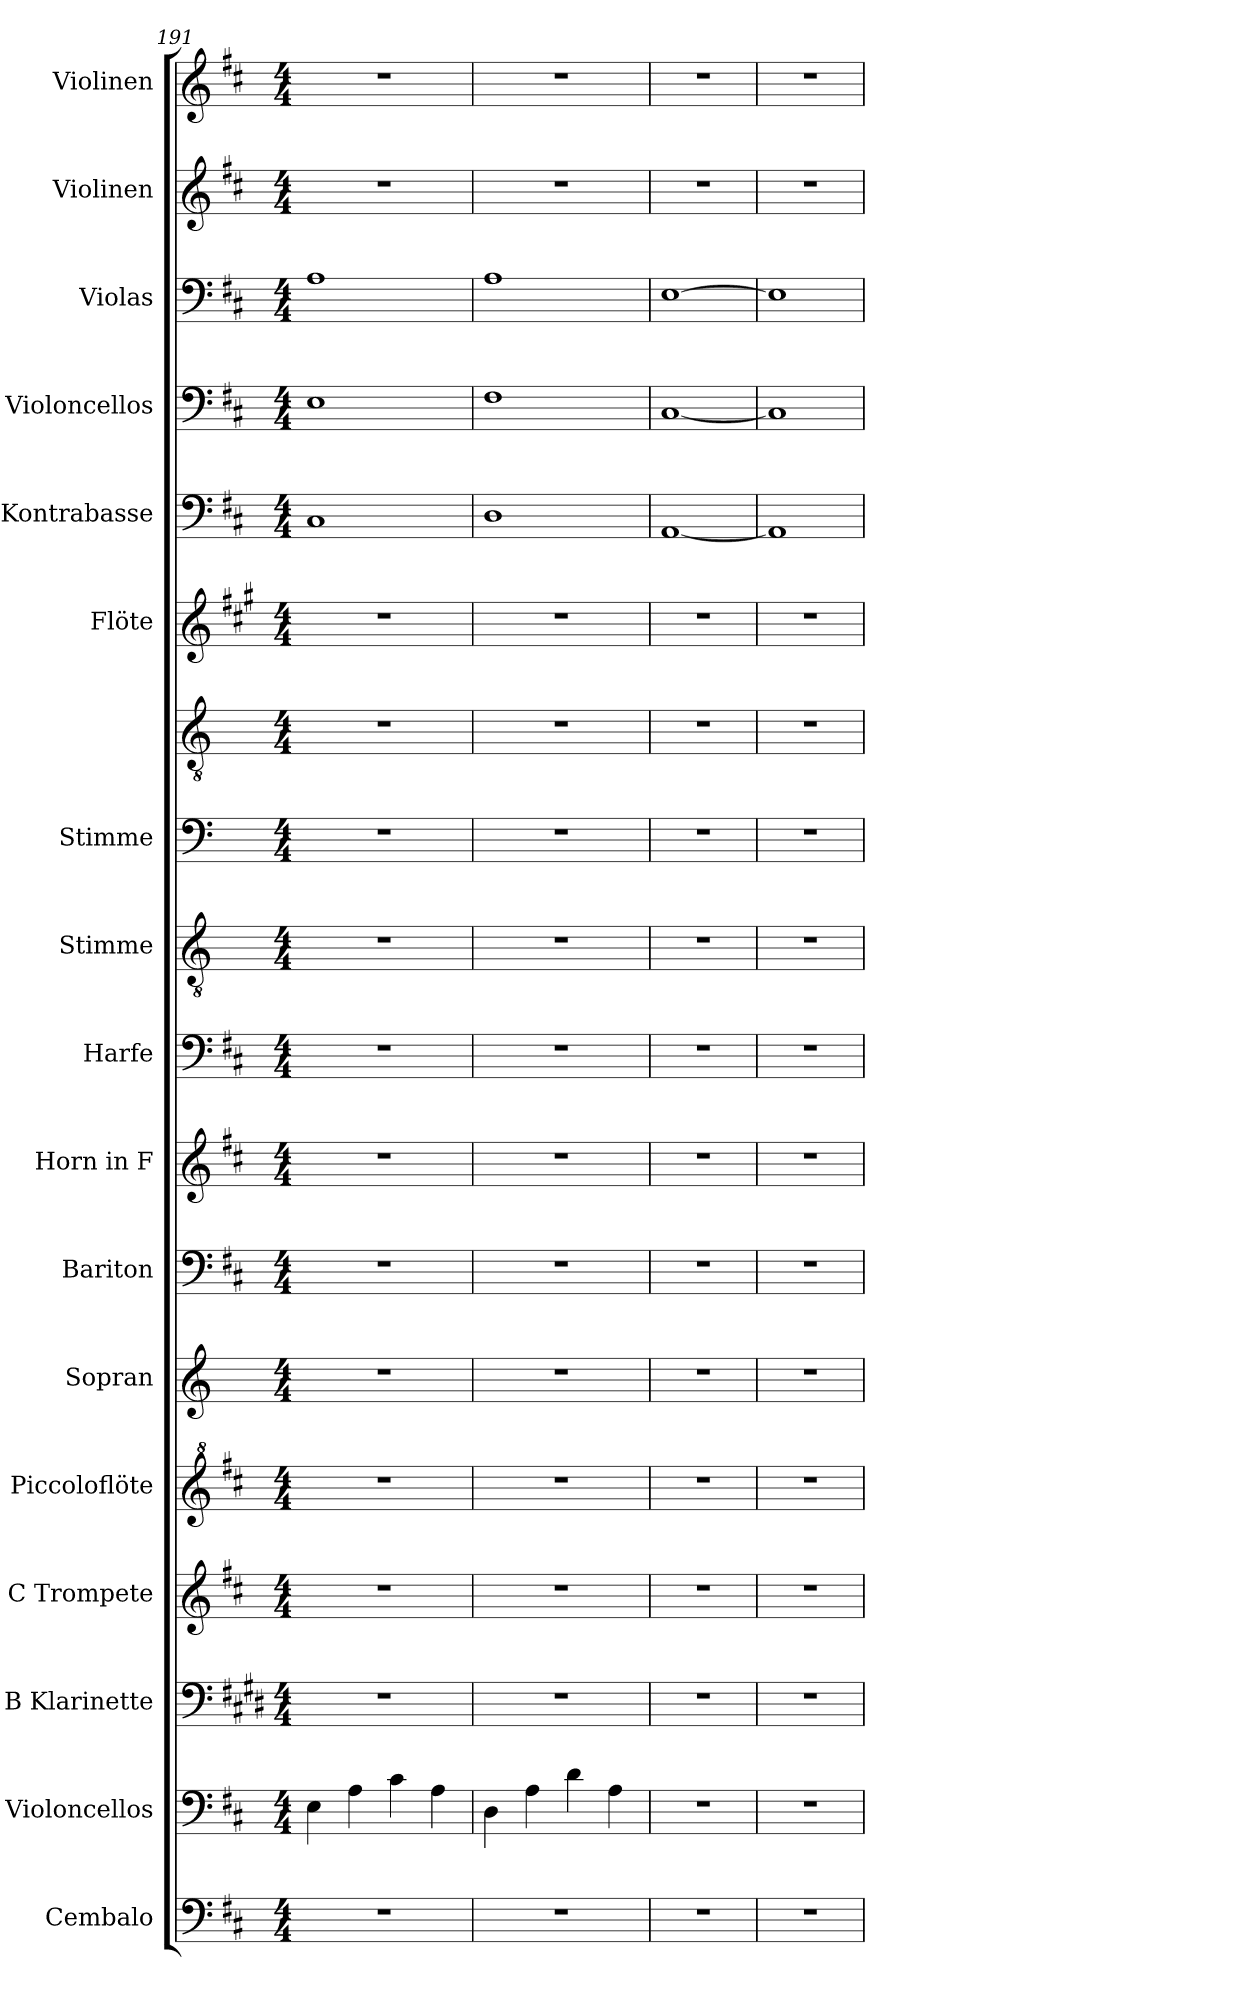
**kern	**kern	**kern	**kern	**kern	**kern	**kern	**kern	**kern	**kern	**kern	**kern	**kern	**kern	**kern	**kern	**kern	**kern
*part17	*part16	*part15	*part14	*part13	*part12	*part11	*part10	*part9	*part8	*part7	*part7	*part6	*part5	*part4	*part3	*part2	*part1
*staff18	*staff17	*staff16	*staff15	*staff14	*staff13	*staff12	*staff11	*staff10	*staff9	*staff8	*staff7	*staff6	*staff5	*staff4	*staff3	*staff2	*staff1
*I"Cembalo	*I"Violoncellos	*I"B Klarinette	*I"C Trompete	*I"Piccoloflöte	*I"Sopran	*I"Bariton	*I"Horn in F	*I"Harfe	*I"Stimme	*I"Stimme	*	*I"Flöte	*I"Kontrabasse	*I"Violoncellos	*I"Violas	*I"Violinen	*I"Violinen
*I'Cbl.	*I'Vcs.	*I'B Kl.	*I'C Tpt.	*I'Picc.	*I'S.	*I'Bar.	*	*I'Hrf.	*I'St.	*I'St.	*	*I'Fl.	*I'Kbs.	*I'Vcs.	*I'Vlas.	*	*
*clefF4	*clefF4	*clefF4	*clefG2	*clefG^2	*clefG2	*clefF4	*clefG2	*clefF4	*clefGv2	*clefF4	*clefGv2	*clefG2	*clefF4	*clefF4	*clefF4	*clefG2	*clefG2
*	*	*ITrd1c2	*	*ITrd-7c-12	*	*	*ITrd4c7	*	*	*	*	*	*	*	*	*	*
*k[f#c#]	*k[f#c#]	*k[f#c#]	*k[f#c#]	*k[f#c#]	*k[]	*k[f#c#]	*k[f#]	*k[f#c#]	*k[]	*k[]	*k[]	*k[f#c#g#]	*k[f#c#]	*k[f#c#]	*k[f#c#]	*k[f#c#]	*k[f#c#]
*M4/4	*M4/4	*M4/4	*M4/4	*M4/4	*M4/4	*M4/4	*M4/4	*M4/4	*M4/4	*M4/4	*M4/4	*M4/4	*M4/4	*M4/4	*M4/4	*M4/4	*M4/4
=191	=191	=191	=191	=191	=191	=191	=191	=191	=191	=191	=191	=191	=191	=191	=191	=191	=191
1r	4E\	1r	1r	1r	1r	1r	1r	1r	1r	1r	1r	1r	1C#	1E	1A	1r	1r
.	4A\	.	.	.	.	.	.	.	.	.	.	.	.	.	.	.	.
.	4c#\	.	.	.	.	.	.	.	.	.	.	.	.	.	.	.	.
.	4A\	.	.	.	.	.	.	.	.	.	.	.	.	.	.	.	.
!!LO:PB:g=z
=192	=192	=192	=192	=192	=192	=192	=192	=192	=192	=192	=192	=192	=192	=192	=192	=192	=192
*	*	*	*	*	*	*	*	*	*	*	*	*	*	*	*	*	*MM104
1r	4D\	1r	1r	1r	1r	1r	1r	1r	1r	1r	1r	1r	1D	1F#	1A	1r	1r
.	4A\	.	.	.	.	.	.	.	.	.	.	.	.	.	.	.	.
.	4d\	.	.	.	.	.	.	.	.	.	.	.	.	.	.	.	.
.	4A\	.	.	.	.	.	.	.	.	.	.	.	.	.	.	.	.
=193	=193	=193	=193	=193	=193	=193	=193	=193	=193	=193	=193	=193	=193	=193	=193	=193	=193
1r	1r	1r	1r	1r	1r	1r	1r	1r	1r	1r	1r	1r	[1AA	[1C#	[1E	1r	1r
=194	=194	=194	=194	=194	=194	=194	=194	=194	=194	=194	=194	=194	=194	=194	=194	=194	=194
1r	1r	1r	1r	1r	1r	1r	1r	1r	1r	1r	1r	1r	1AA]	1C#]	1E]	1r	1r
=	=	=	=	=	=	=	=	=	=	=	=	=	=	=	=	=	=
*-	*-	*-	*-	*-	*-	*-	*-	*-	*-	*-	*-	*-	*-	*-	*-	*-	*-
